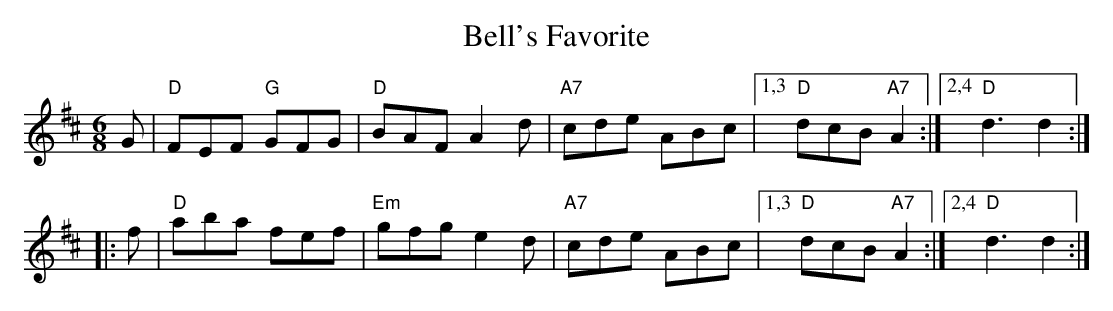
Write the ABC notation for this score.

X:1
T:Bell's Favorite
M:6/8
K:D
   G | "D"FEF "G"GFG |  "D"BAF A2d | "A7"cde ABc |1,3 "D"dcB "A7"A2 :|2,4 "D"d3 d2 :|
|: f | "D"aba    fef | "Em"gfg e2d | "A7"cde ABc |1,3 "D"dcB "A7"A2 :|2,4 "D"d3 d2 :|
